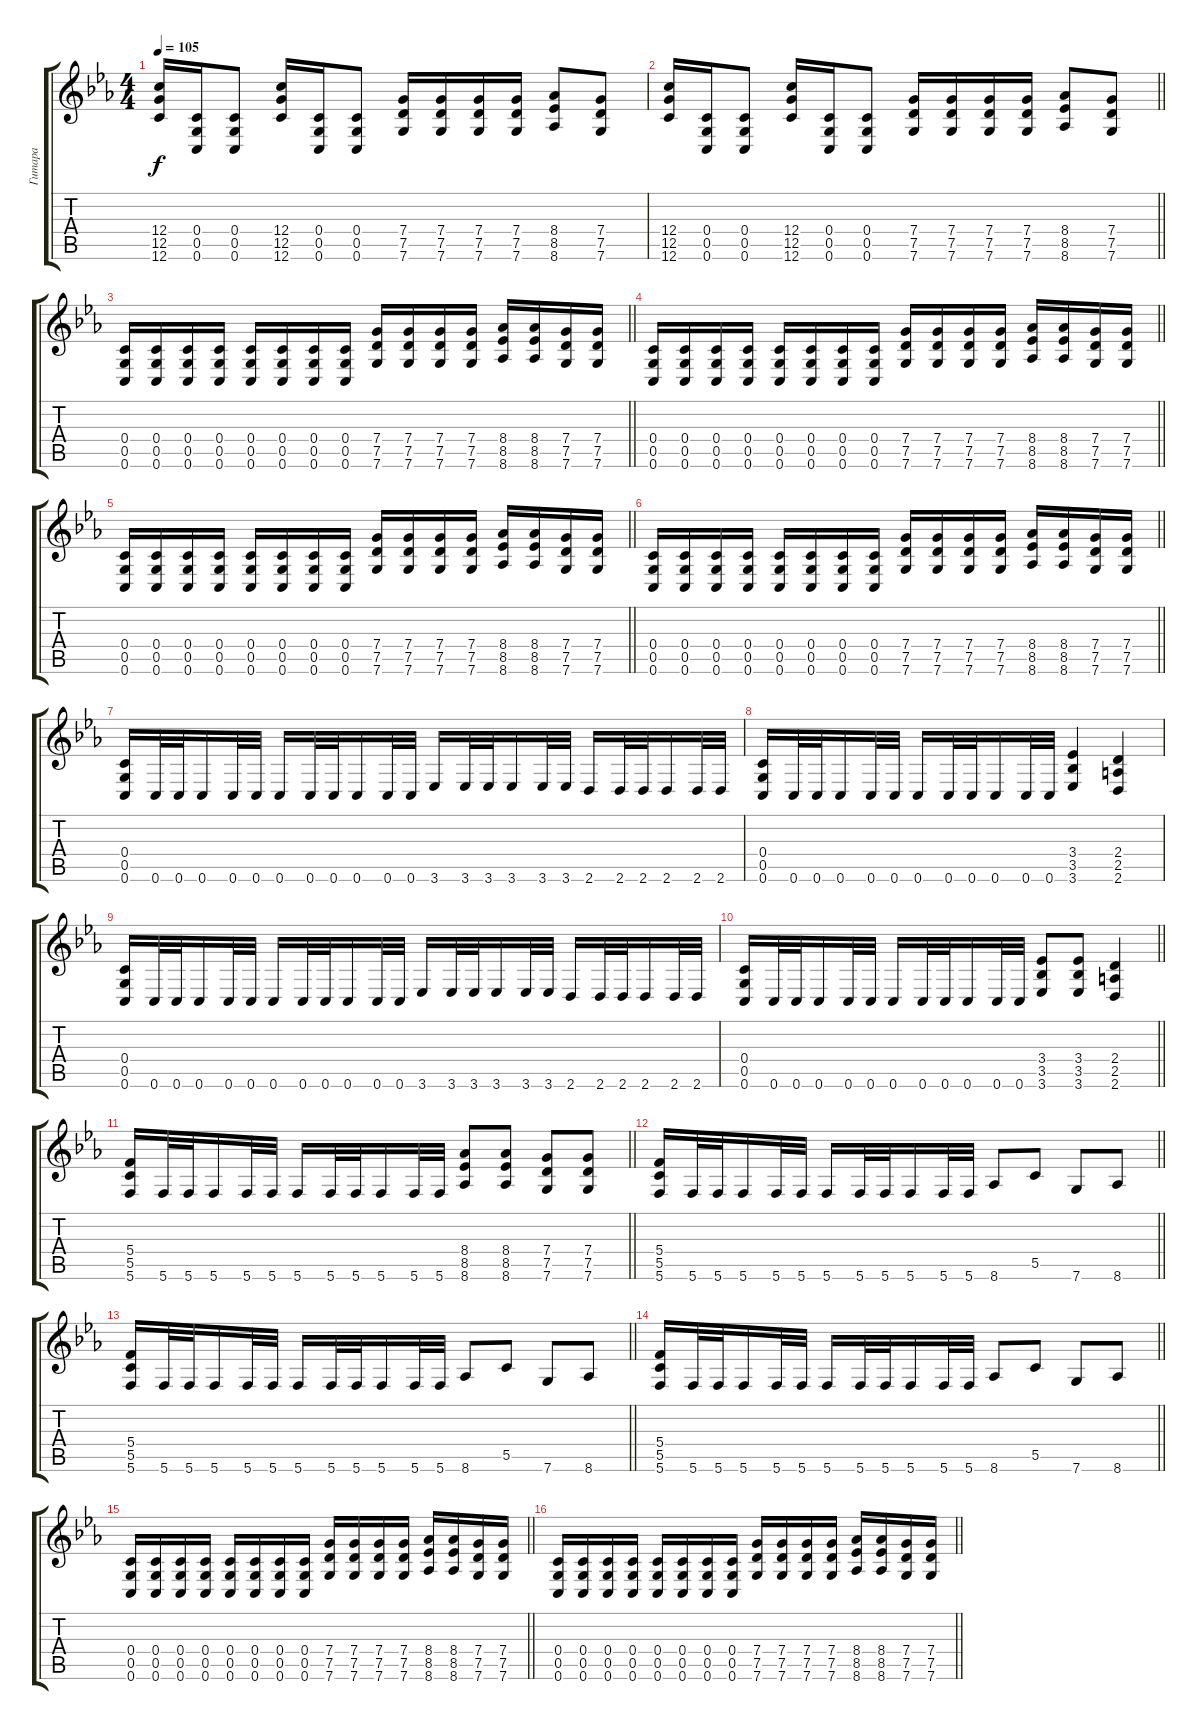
\track ("Гитара" "Гитара") {instrument distortionguitar}
\staff {score tabs}
\tuning (D4 A3 F3 C3 G2 C2) {hide}
\ts (4 4)
\tempo 105
\clef g2
\ks cminor
(12.4 12.5 12.6).16{dy f} (0.4 0.5 0.6).16 (0.4 0.5 0.6).8 (12.4 12.5 12.6).16 (0.4 0.5 0.6).16 (0.4 0.5 0.6).8 (7.4 7.5 7.6).16 (7.4 7.5 7.6).16 (7.4 7.5 7.6).16 (7.4 7.5 7.6).16 (8.4 8.5 8.6).8 (7.4 7.5 7.6).8 |
\barLineRight lightlight
(12.4 12.5 12.6).16 (0.4 0.5 0.6).16 (0.4 0.5 0.6).8 (12.4 12.5 12.6).16 (0.4 0.5 0.6).16 (0.4 0.5 0.6).8 (7.4 7.5 7.6).16 (7.4 7.5 7.6).16 (7.4 7.5 7.6).16 (7.4 7.5 7.6).16 (8.4 8.5 8.6).8 (7.4 7.5 7.6).8 |
\section ("" "")
\barLineRight lightlight
(0.4 0.5 0.6).16 (0.4 0.5 0.6).16 (0.4 0.5 0.6).16 (0.4 0.5 0.6).16 (0.4 0.5 0.6).16 (0.4 0.5 0.6).16 (0.4 0.5 0.6).16 (0.4 0.5 0.6).16 (7.4 7.5 7.6).16 (7.4 7.5 7.6).16 (7.4 7.5 7.6).16 (7.4 7.5 7.6).16 (8.4 8.5 8.6).16 (8.4 8.5 8.6).16 (7.4 7.5 7.6).16 (7.4 7.5 7.6).16 |
\barLineRight lightlight
(0.4 0.5 0.6).16 (0.4 0.5 0.6).16 (0.4 0.5 0.6).16 (0.4 0.5 0.6).16 (0.4 0.5 0.6).16 (0.4 0.5 0.6).16 (0.4 0.5 0.6).16 (0.4 0.5 0.6).16 (7.4 7.5 7.6).16 (7.4 7.5 7.6).16 (7.4 7.5 7.6).16 (7.4 7.5 7.6).16 (8.4 8.5 8.6).16 (8.4 8.5 8.6).16 (7.4 7.5 7.6).16 (7.4 7.5 7.6).16 |
\barLineRight lightlight
(0.4 0.5 0.6).16 (0.4 0.5 0.6).16 (0.4 0.5 0.6).16 (0.4 0.5 0.6).16 (0.4 0.5 0.6).16 (0.4 0.5 0.6).16 (0.4 0.5 0.6).16 (0.4 0.5 0.6).16 (7.4 7.5 7.6).16 (7.4 7.5 7.6).16 (7.4 7.5 7.6).16 (7.4 7.5 7.6).16 (8.4 8.5 8.6).16 (8.4 8.5 8.6).16 (7.4 7.5 7.6).16 (7.4 7.5 7.6).16 |
\barLineRight lightlight
(0.4 0.5 0.6).16 (0.4 0.5 0.6).16 (0.4 0.5 0.6).16 (0.4 0.5 0.6).16 (0.4 0.5 0.6).16 (0.4 0.5 0.6).16 (0.4 0.5 0.6).16 (0.4 0.5 0.6).16 (7.4 7.5 7.6).16 (7.4 7.5 7.6).16 (7.4 7.5 7.6).16 (7.4 7.5 7.6).16 (8.4 8.5 8.6).16 (8.4 8.5 8.6).16 (7.4 7.5 7.6).16 (7.4 7.5 7.6).16 |
\section ("" "")
(0.4 0.5 0.6).16 0.6.32 0.6.32 0.6.16 0.6.32 0.6.32 0.6.16 0.6.32 0.6.32 0.6.16 0.6.32 0.6.32 3.6.16 3.6.32 3.6.32 3.6.16 3.6.32 3.6.32 2.6.16 2.6.32 2.6.32 2.6.16 2.6.32 2.6.32 |
(0.4 0.5 0.6).16 0.6.32 0.6.32 0.6.16 0.6.32 0.6.32 0.6.16 0.6.32 0.6.32 0.6.16 0.6.32 0.6.32 (3.4 3.5 3.6).4 (2.4 2.5 2.6).4 |
(0.4 0.5 0.6).16 0.6.32 0.6.32 0.6.16 0.6.32 0.6.32 0.6.16 0.6.32 0.6.32 0.6.16 0.6.32 0.6.32 3.6.16 3.6.32 3.6.32 3.6.16 3.6.32 3.6.32 2.6.16 2.6.32 2.6.32 2.6.16 2.6.32 2.6.32 |
\barLineRight lightlight
(0.4 0.5 0.6).16 0.6.32 0.6.32 0.6.16 0.6.32 0.6.32 0.6.16 0.6.32 0.6.32 0.6.16 0.6.32 0.6.32 (3.4 3.5 3.6).8 (3.4 3.5 3.6).8 (2.4 2.5 2.6).4 |
\barLineRight lightlight
(5.4 5.5 5.6).16 5.6.32 5.6.32 5.6.16 5.6.32 5.6.32 5.6.16 5.6.32 5.6.32 5.6.16 5.6.32 5.6.32 (8.4 8.5 8.6).8 (8.4 8.5 8.6).8 (7.4 7.5 7.6).8 (7.4 7.5 7.6).8 |
\barLineRight lightlight
(5.4 5.5 5.6).16 5.6.32 5.6.32 5.6.16 5.6.32 5.6.32 5.6.16 5.6.32 5.6.32 5.6.16 5.6.32 5.6.32 8.6.8 5.5.8 7.6.8 8.6.8 |
\barLineRight lightlight
(5.4 5.5 5.6).16 5.6.32 5.6.32 5.6.16 5.6.32 5.6.32 5.6.16 5.6.32 5.6.32 5.6.16 5.6.32 5.6.32 8.6.8 5.5.8 7.6.8 8.6.8 |
\barLineRight lightlight
(5.4 5.5 5.6).16 5.6.32 5.6.32 5.6.16 5.6.32 5.6.32 5.6.16 5.6.32 5.6.32 5.6.16 5.6.32 5.6.32 8.6.8 5.5.8 7.6.8 8.6.8 |
\section ("" "")
\barLineRight lightlight
(0.4 0.5 0.6).16 (0.4 0.5 0.6).16 (0.4 0.5 0.6).16 (0.4 0.5 0.6).16 (0.4 0.5 0.6).16 (0.4 0.5 0.6).16 (0.4 0.5 0.6).16 (0.4 0.5 0.6).16 (7.4 7.5 7.6).16 (7.4 7.5 7.6).16 (7.4 7.5 7.6).16 (7.4 7.5 7.6).16 (8.4 8.5 8.6).16 (8.4 8.5 8.6).16 (7.4 7.5 7.6).16 (7.4 7.5 7.6).16 |
\barLineRight lightlight
(0.4 0.5 0.6).16 (0.4 0.5 0.6).16 (0.4 0.5 0.6).16 (0.4 0.5 0.6).16 (0.4 0.5 0.6).16 (0.4 0.5 0.6).16 (0.4 0.5 0.6).16 (0.4 0.5 0.6).16 (7.4 7.5 7.6).16 (7.4 7.5 7.6).16 (7.4 7.5 7.6).16 (7.4 7.5 7.6).16 (8.4 8.5 8.6).16 (8.4 8.5 8.6).16 (7.4 7.5 7.6).16 (7.4 7.5 7.6).16
